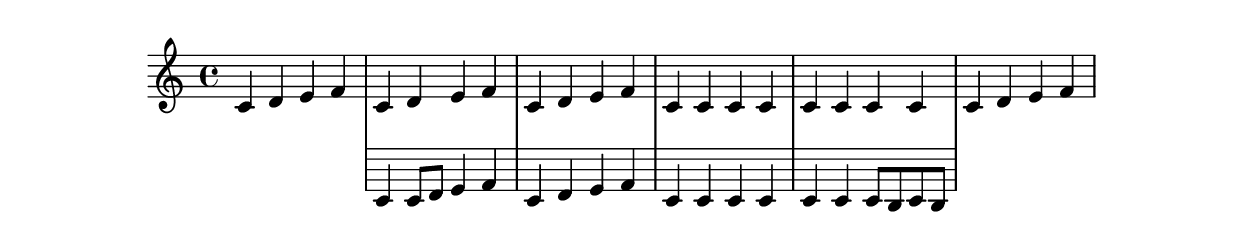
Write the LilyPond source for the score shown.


\version "2.1.23"

\header {

texidoc= "
An additional stave can be typeset in the middle of a score line. 
A new context type is created to avoid printing time and key
signatures and clef at the beginning of the temporary stave.
"
} 

\score {
  \notes {
    \relative c' {
      \context Staff = One { c4 d e f }
      <<
        {c d e f | c d e f | c c c c | c c c c }
        \context TemporaryStaff = Two { c4 c8 d e4 f | c d e f |
          c c c c | c c c8 b c b |}
      >>
      c4 d e f |
    }
  }
  \paper {
    \translator {
      \ScoreContext
      \consists Span_bar_engraver
      % Avoid a vertical line at the beginning of the system:
      \remove System_start_delimiter_engraver
      % Incorporate the new context in the hierarchy
      \accepts "TemporaryStaff"
    }
    \translator {
      \StaffContext
      \name "TemporaryStaff"
      \alias "Staff"
      \remove "Clef_engraver"
      \remove "Time_signature_engraver"
      \remove "Key_engraver"
    }
  }
}

